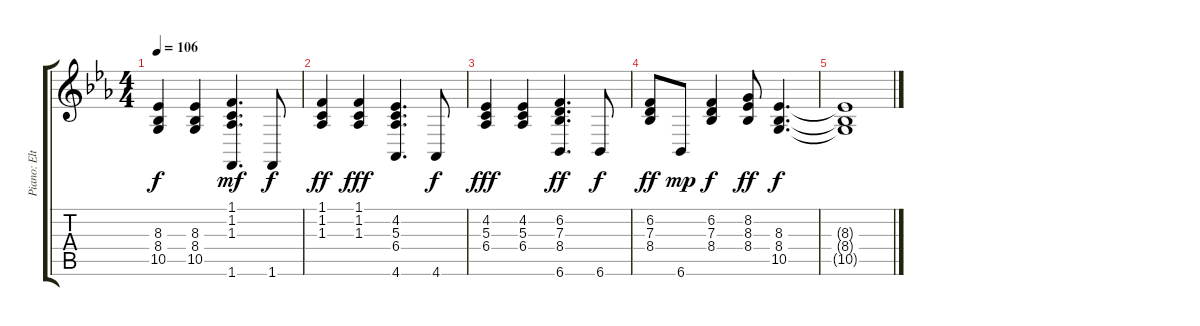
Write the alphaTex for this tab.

\track ("Piano: Elton" "Piano: Elt") {instrument acousticgrandpiano}
\staff {score tabs}
\tuning (E4 B3 G3 D3 A2 E2) {hide}
\ts (4 4)
\tempo 106
\clef g2
\ks eb
(8.3 8.4 10.5).4{dy f} (8.3 8.4 10.5).4 (1.1 1.2 1.3 1.6).4{d dy mf} 1.6.8{dy f} |
(1.1 1.2 1.3).4{dy ff} (1.1 1.2 1.3).4{dy fff} (4.2 5.3 6.4 4.6).4{d} 4.6.8{dy f} |
(4.2 5.3 6.4).4{dy fff} (4.2 5.3 6.4).4 (6.2 7.3 8.4 6.6).4{d dy ff} 6.6.8{dy f} |
(6.2 7.3 8.4).8{dy ff} 6.6.8{dy mp} (6.2 7.3 8.4).4{dy f} (8.2 8.3 8.4).8{dy ff} (8.3 8.4 10.5).4{d dy f} |
(8.3{t} 8.4{t} 10.5{t}).1
